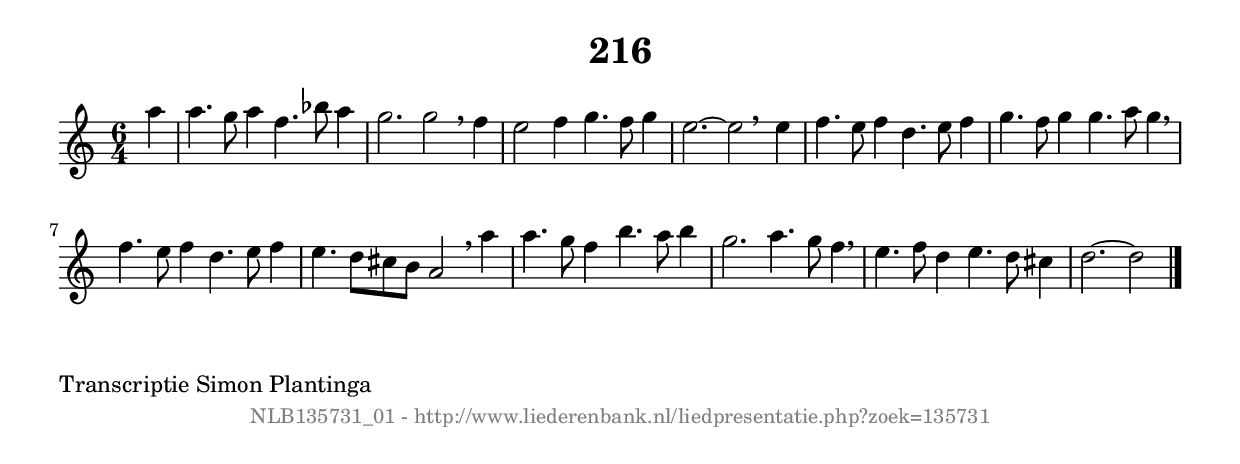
%
% produced by wce2krn 1.64 (7 June 2014)
%
\version"2.16"
#(append! paper-alist '(("long" . (cons (* 210 mm) (* 2000 mm)))))
#(set-default-paper-size "long")
sb = {\breathe}
mBreak = {\breathe }
bBreak = {\breathe }
x = {\once\override NoteHead #'style = #'cross }
gl=\glissando
itime={\override Staff.TimeSignature #'stencil = ##f }
ficta = {\once\set suggestAccidentals = ##t}
fine = {\once\override Score.RehearsalMark #'self-alignment-X = #1 \mark \markup {\italic{Fine}}}
dc = {\once\override Score.RehearsalMark #'self-alignment-X = #1 \mark \markup {\italic{D.C.}}}
dcf = {\once\override Score.RehearsalMark #'self-alignment-X = #1 \mark \markup {\italic{D.C. al Fine}}}
dcc = {\once\override Score.RehearsalMark #'self-alignment-X = #1 \mark \markup {\italic{D.C. al Coda}}}
ds = {\once\override Score.RehearsalMark #'self-alignment-X = #1 \mark \markup {\italic{D.S.}}}
dsf = {\once\override Score.RehearsalMark #'self-alignment-X = #1 \mark \markup {\italic{D.S. al Fine}}}
dsc = {\once\override Score.RehearsalMark #'self-alignment-X = #1 \mark \markup {\italic{D.S. al Coda}}}
pv = {\set Score.repeatCommands = #'((volta "1"))}
sv = {\set Score.repeatCommands = #'((volta "2"))}
tv = {\set Score.repeatCommands = #'((volta "3"))}
qv = {\set Score.repeatCommands = #'((volta "4"))}
xv = {\set Score.repeatCommands = #'((volta #f))}
\header{ tagline = ""
title = "216"
}
\score {{
\key d \dorian
\relative g'
{
\set melismaBusyProperties = #'()
\partial 32*8
\time 6/4
\tempo 4=120
\override Score.MetronomeMark #'transparent = ##t
\override Score.RehearsalMark #'break-visibility = #(vector #t #t #f)
a'4 | a4. g8 a4 f4. bes8 a4 | g2. g2 \sb f4 | e2 f4 g4. f8 g4 | e2.~ e2 \bar ":|:" \bBreak
e4 | f4. e8 f4 d4. e8 f4 | g4. f8 g4 g4. a8 g4 \sb | f4. e8 f4 d4. e8 f4 | e4. d8 cis8 b8 a2 \mBreak
a'4 | a4. g8 f4 b4. a8 b4 | g2. a4. g8 f4 \sb | e4. f8 d4 e4. d8 cis4 | d2.~ d2 \bar "|."
 }}
 \midi { }
 \layout {
            indent = 0.0\cm
}
}
\markup { \wordwrap-string #" 
Transcriptie Simon Plantinga
"}
\markup { \vspace #0 } \markup { \with-color #grey \fill-line { \center-column { \smaller "NLB135731_01 - http://www.liederenbank.nl/liedpresentatie.php?zoek=135731" } } }
